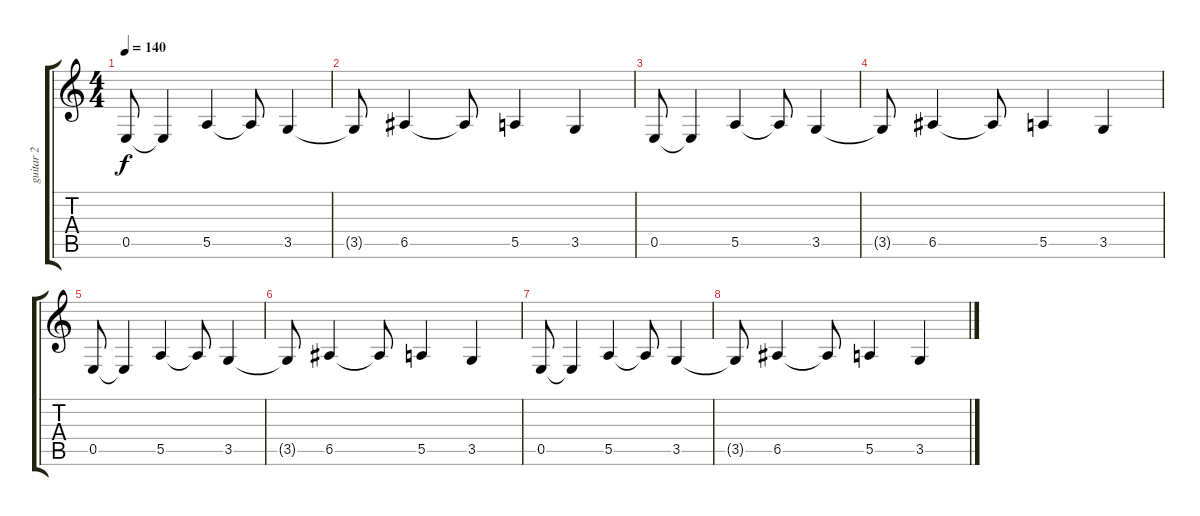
\track ("guitar 2" "guitar 2") {instrument distortionguitar}
\staff {score tabs}
\tuning (B3 Gb3 D3 A2 E2 B1) {hide}
\ts (4 4)
\tempo 140
\clef g2
\ks c
0.5.8{dy f} 0.5{t}.4 5.5.4 5.5{t}.8 3.5.4 |
3.5{t}.8 6.5.4 6.5{t}.8 5.5.4 3.5.4 |
0.5.8 0.5{t}.4 5.5.4 5.5{t}.8 3.5.4 |
3.5{t}.8 6.5.4 6.5{t}.8 5.5.4 3.5.4 |
0.5.8 0.5{t}.4 5.5.4 5.5{t}.8 3.5.4 |
3.5{t}.8 6.5.4 6.5{t}.8 5.5.4 3.5.4 |
0.5.8 0.5{t}.4 5.5.4 5.5{t}.8 3.5.4 |
3.5{t}.8 6.5.4 6.5{t}.8 5.5.4 3.5.4
